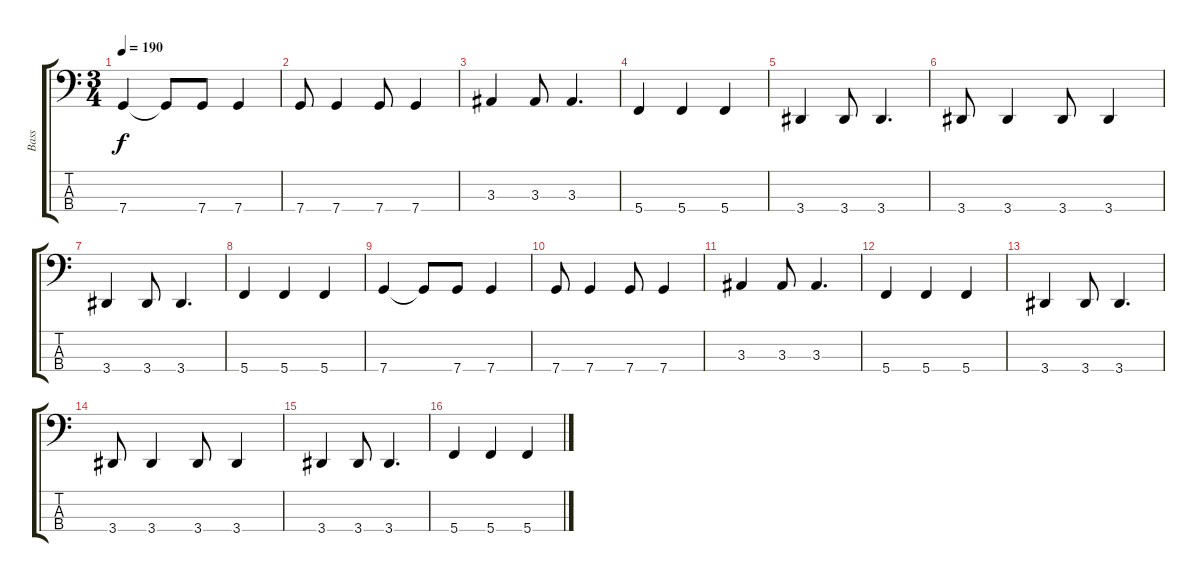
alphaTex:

\track ("Bass" "Bass") {instrument electricbasspick}
\staff {score tabs}
\tuning (F2 C2 G1 C1) {hide}
\ts (3 4)
\tempo 190
\clef f4
\ks c
7.4.4{dy f} 7.4{t}.8 7.4.8 7.4.4 |
7.4.8 7.4.4 7.4.8 7.4.4 |
3.3.4 3.3.8 3.3.4{d} |
5.4.4 5.4.4 5.4.4 |
3.4.4 3.4.8 3.4.4{d} |
3.4.8 3.4.4 3.4.8 3.4.4 |
3.4.4 3.4.8 3.4.4{d} |
5.4.4 5.4.4 5.4.4 |
7.4.4 7.4{t}.8 7.4.8 7.4.4 |
7.4.8 7.4.4 7.4.8 7.4.4 |
3.3.4 3.3.8 3.3.4{d} |
5.4.4 5.4.4 5.4.4 |
3.4.4 3.4.8 3.4.4{d} |
3.4.8 3.4.4 3.4.8 3.4.4 |
3.4.4 3.4.8 3.4.4{d} |
5.4.4 5.4.4 5.4.4
